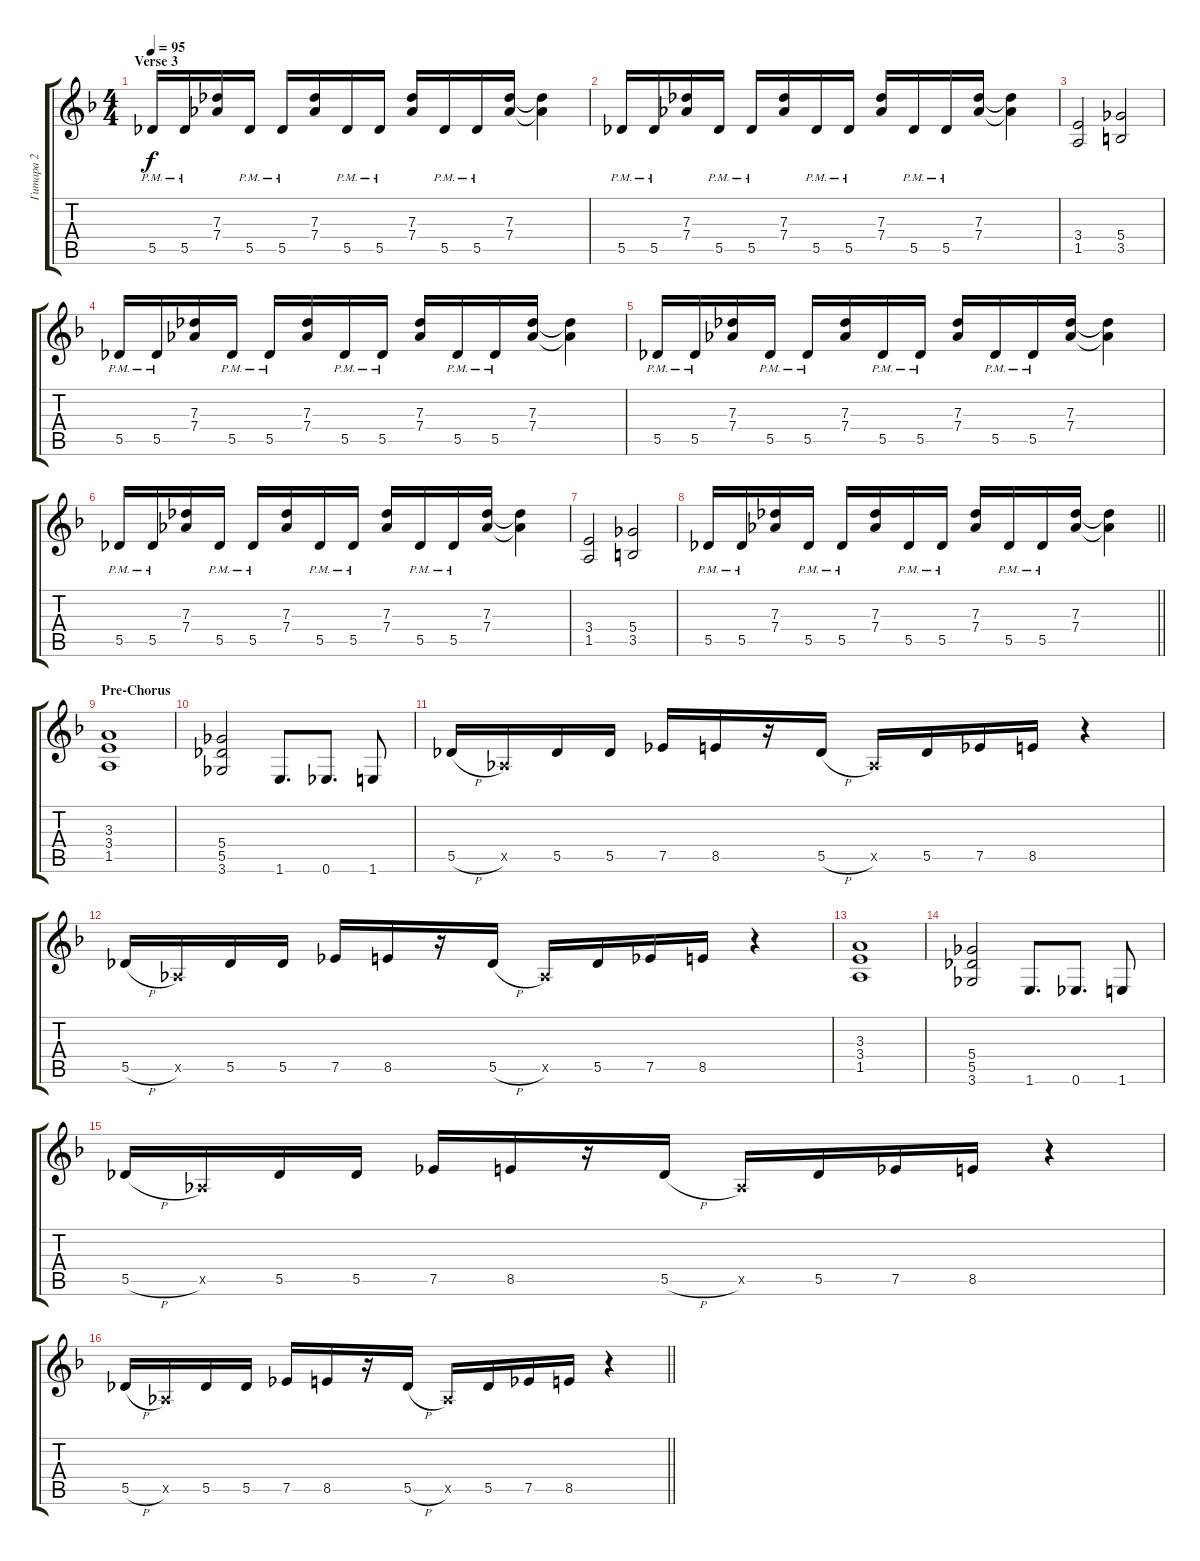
\track ("Гитара 2" "Гитара 2") {instrument distortionguitar}
\staff {score tabs}
\tuning (Eb4 Bb3 Gb3 Db3 Ab2 Eb2) {hide}
\ts (4 4)
\section ("" "Verse 3")
\tempo 95
\clef g2
\ks dminor
5.5{pm}.16{dy f} 5.5{pm}.16 (7.3 7.4).16 5.5{pm}.16 5.5{pm}.16 (7.3 7.4).16 5.5{pm}.16 5.5{pm}.16 (7.3 7.4).16 5.5{pm}.16 5.5{pm}.16 (7.3 7.4).16 (7.3{t} 7.4{t}).4 |
5.5{pm}.16 5.5{pm}.16 (7.3 7.4).16 5.5{pm}.16 5.5{pm}.16 (7.3 7.4).16 5.5{pm}.16 5.5{pm}.16 (7.3 7.4).16 5.5{pm}.16 5.5{pm}.16 (7.3 7.4).16 (7.3{t} 7.4{t}).4 |
(3.4 1.5).2 (5.4 3.5).2 |
5.5{pm}.16 5.5{pm}.16 (7.3 7.4).16 5.5{pm}.16 5.5{pm}.16 (7.3 7.4).16 5.5{pm}.16 5.5{pm}.16 (7.3 7.4).16 5.5{pm}.16 5.5{pm}.16 (7.3 7.4).16 (7.3{t} 7.4{t}).4 |
5.5{pm}.16 5.5{pm}.16 (7.3 7.4).16 5.5{pm}.16 5.5{pm}.16 (7.3 7.4).16 5.5{pm}.16 5.5{pm}.16 (7.3 7.4).16 5.5{pm}.16 5.5{pm}.16 (7.3 7.4).16 (7.3{t} 7.4{t}).4 |
5.5{pm}.16 5.5{pm}.16 (7.3 7.4).16 5.5{pm}.16 5.5{pm}.16 (7.3 7.4).16 5.5{pm}.16 5.5{pm}.16 (7.3 7.4).16 5.5{pm}.16 5.5{pm}.16 (7.3 7.4).16 (7.3{t} 7.4{t}).4 |
(3.4 1.5).2 (5.4 3.5).2 |
\barLineRight lightlight
5.5{pm}.16 5.5{pm}.16 (7.3 7.4).16 5.5{pm}.16 5.5{pm}.16 (7.3 7.4).16 5.5{pm}.16 5.5{pm}.16 (7.3 7.4).16 5.5{pm}.16 5.5{pm}.16 (7.3 7.4).16 (7.3{t} 7.4{t}).4 |
\section ("" "Pre-Chorus")
(3.3 3.4 1.5).1 |
(5.4 5.5 3.6).2 1.6.8{d} 0.6.8{d} 1.6.8 |
5.5{h}.16 0.5{x}.16 5.5.16 5.5.16 7.5.16 8.5.16 r.16 5.5{h}.16 0.5{x}.16 5.5.16 7.5.16 8.5.16 r.4 |
5.5{h}.16 0.5{x}.16 5.5.16 5.5.16 7.5.16 8.5.16 r.16 5.5{h}.16 0.5{x}.16 5.5.16 7.5.16 8.5.16 r.4 |
(3.3 3.4 1.5).1 |
(5.4 5.5 3.6).2 1.6.8{d} 0.6.8{d} 1.6.8 |
5.5{h}.16 0.5{x}.16 5.5.16 5.5.16 7.5.16 8.5.16 r.16 5.5{h}.16 0.5{x}.16 5.5.16 7.5.16 8.5.16 r.4 |
\barLineRight lightlight
5.5{h}.16 0.5{x}.16 5.5.16 5.5.16 7.5.16 8.5.16 r.16 5.5{h}.16 0.5{x}.16 5.5.16 7.5.16 8.5.16 r.4
